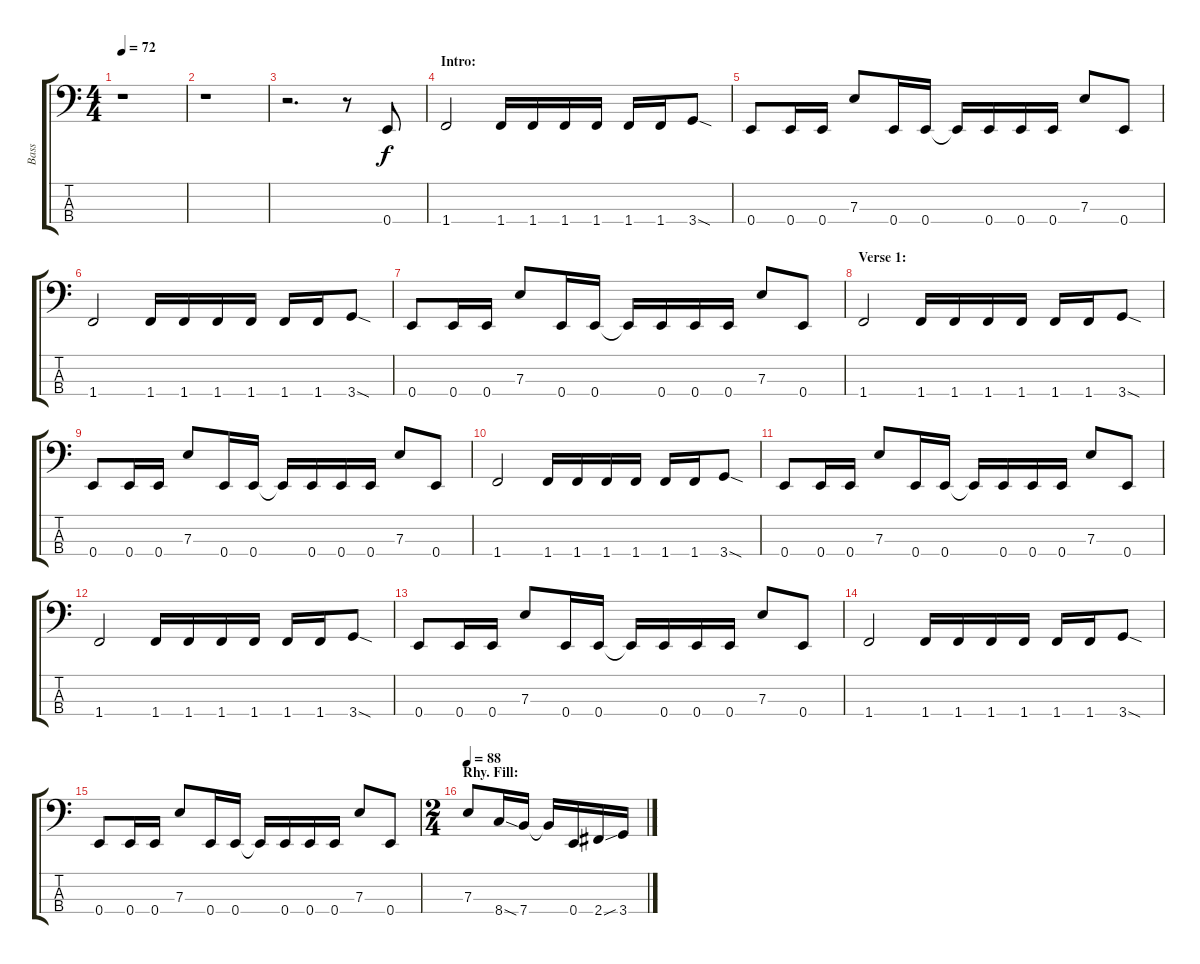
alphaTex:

\track ("Bass" "Bass") {instrument electricbasspick}
\staff {score tabs}
\tuning (G2 D2 A1 E1) {hide}
\ts (4 4)
\tempo 72
\clef f4
\ks c
r.1{dy f instrument electricbasspick} |
r.1 |
r.2{d} r.8 0.4.8 |
\section ("" "Intro:")
1.4.2 1.4.16 1.4.16 1.4.16 1.4.16 1.4.16 1.4.16 3.4{sod}.8 |
0.4.8 0.4.16 0.4.16 7.3.8 0.4.16 0.4.16 0.4{t}.16 0.4.16 0.4.16 0.4.16 7.3.8 0.4.8 |
1.4.2 1.4.16 1.4.16 1.4.16 1.4.16 1.4.16 1.4.16 3.4{sod}.8 |
0.4.8 0.4.16 0.4.16 7.3.8 0.4.16 0.4.16 0.4{t}.16 0.4.16 0.4.16 0.4.16 7.3.8 0.4.8 |
\section ("" "Verse 1:")
1.4.2 1.4.16 1.4.16 1.4.16 1.4.16 1.4.16 1.4.16 3.4{sod}.8 |
0.4.8 0.4.16 0.4.16 7.3.8 0.4.16 0.4.16 0.4{t}.16 0.4.16 0.4.16 0.4.16 7.3.8 0.4.8 |
1.4.2 1.4.16 1.4.16 1.4.16 1.4.16 1.4.16 1.4.16 3.4{sod}.8 |
0.4.8 0.4.16 0.4.16 7.3.8 0.4.16 0.4.16 0.4{t}.16 0.4.16 0.4.16 0.4.16 7.3.8 0.4.8 |
1.4.2 1.4.16 1.4.16 1.4.16 1.4.16 1.4.16 1.4.16 3.4{sod}.8 |
0.4.8 0.4.16 0.4.16 7.3.8 0.4.16 0.4.16 0.4{t}.16 0.4.16 0.4.16 0.4.16 7.3.8 0.4.8 |
1.4.2 1.4.16 1.4.16 1.4.16 1.4.16 1.4.16 1.4.16 3.4{sod}.8 |
0.4.8 0.4.16 0.4.16 7.3.8 0.4.16 0.4.16 0.4{t}.16 0.4.16 0.4.16 0.4.16 7.3.8 0.4.8 |
\ts (2 4)
\section ("" "Rhy. Fill:")
\tempo 88
7.3.8 8.4{sod}.16 7.4.16 7.4{t}.16 0.4.16 2.4{sou}.16 3.4.16
